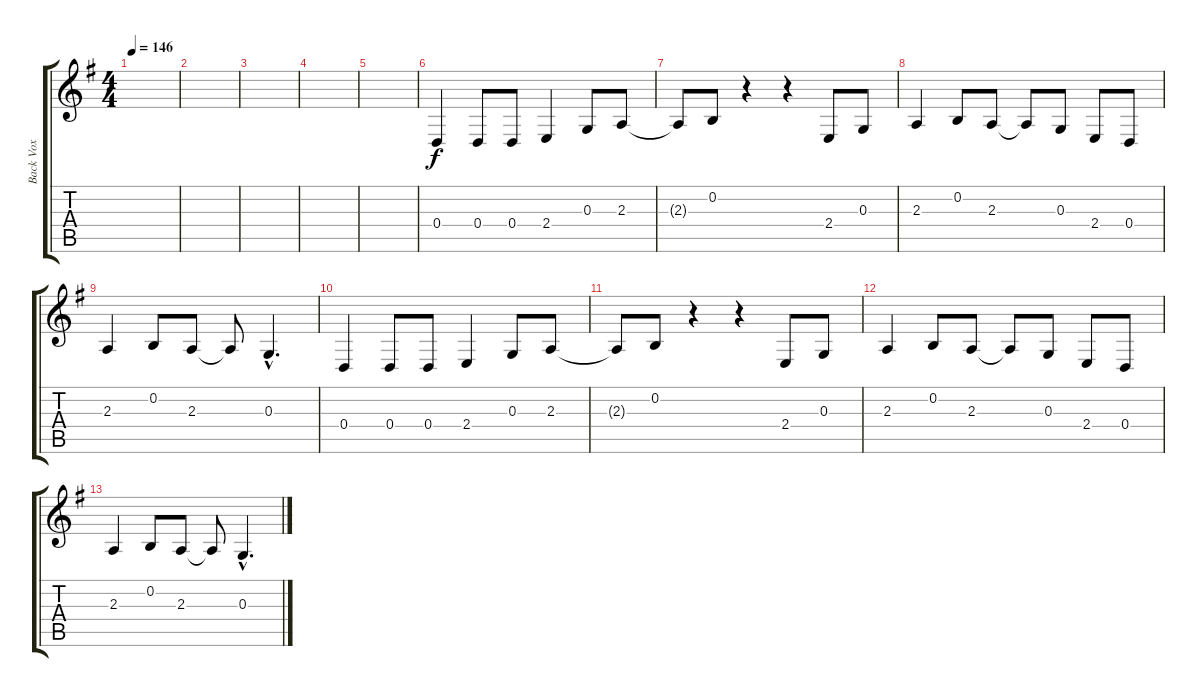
\track ("Back Vox" "Back Vox") {instrument synthvoice}
\staff {score tabs}
\tuning (E4 B3 G3 D3 A2 E2) {hide}
\ts (4 4)
\tempo 146
\clef g2
\ks g
|
|
|
|
|
0.4.4 0.4.8 0.4.8 2.4.4 0.3.8 2.3.8 |
2.3{t}.8 0.2.8 r.4 r.4 2.4.8 0.3.8 |
2.3.4 0.2.8 2.3.8 2.3{t}.8 0.3.8 2.4.8 0.4.8 |
2.3.4 0.2.8 2.3.8 2.3{t}.8 0.3{hac}.4{d} |
0.4.4 0.4.8 0.4.8 2.4.4 0.3.8 2.3.8 |
2.3{t}.8 0.2.8 r.4 r.4 2.4.8 0.3.8 |
2.3.4 0.2.8 2.3.8 2.3{t}.8 0.3.8 2.4.8 0.4.8 |
2.3.4 0.2.8 2.3.8 2.3{t}.8 0.3{hac}.4{d}
